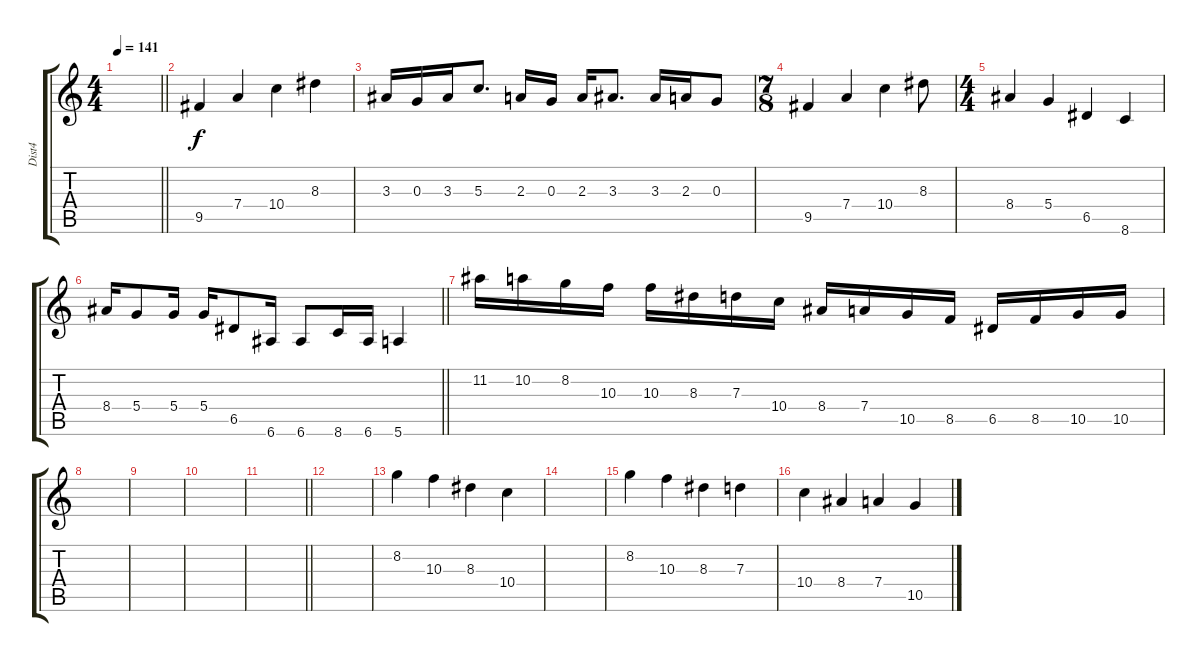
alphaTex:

\track ("Dist4" "Dist4") {instrument distortionguitar}
\staff {score tabs}
\tuning (E4 B3 G3 D3 A2 E2) {hide}
\ts (4 4)
\tempo 141
\clef g2
\barLineRight lightlight
\ks c
|
\section ("" "")
9.5.4 7.4.4 10.4.4 8.3.4 |
3.3.16 0.3.16 3.3.16 5.3.8{d} 2.3.16 0.3.16 2.3.16 3.3.8{d} 3.3.16 2.3.16 0.3.8 |
\ts (7 8)
9.5.4 7.4.4 10.4.4 8.3.8 |
\ts (4 4)
8.4.4 5.4.4 6.5.4 8.6.4 |
\barLineRight lightlight
8.4.16 5.4.8 5.4.16 5.4.16 6.5.8 6.6.16 6.6.8 8.6.16 6.6.16 5.6.4 |
\section ("" "")
11.2.16 10.2.16 8.2.16 10.3.16 10.3.16 8.3.16 7.3.16 10.4.16 8.4.16 7.4.16 10.5.16 8.5.16 6.5.16 8.5.16 10.5.16 10.5.16 |
|
|
|
\barLineRight lightlight
|
|
8.2.4 10.3.4 8.3.4 10.4.4 |
|
8.2.4 10.3.4 8.3.4 7.3.4 |
10.4.4 8.4.4 7.4.4 10.5.4
